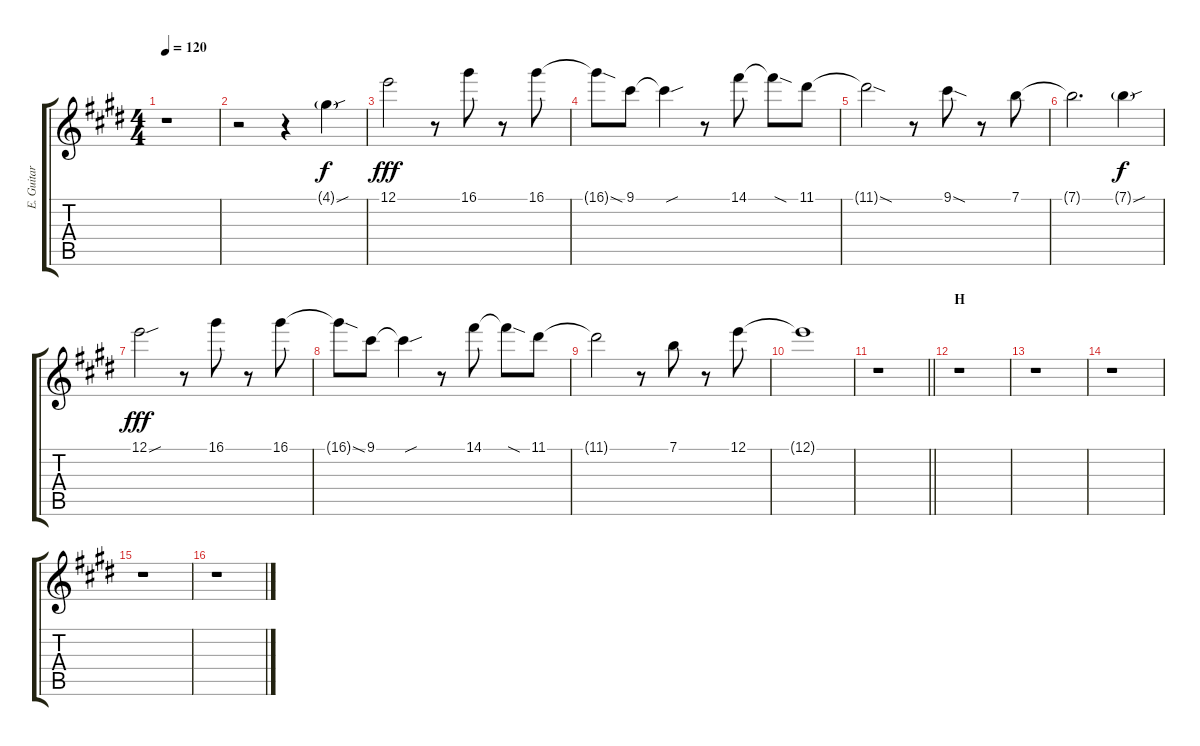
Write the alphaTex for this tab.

\track ("E. Guitar III" "E. Guitar ") {instrument overdrivenguitar}
\staff {score tabs}
\tuning (E4 B3 G3 D3 A2 E2) {hide}
\ts (4 4)
\tempo 120
\clef g2
\ks e
r.1{dy f} |
r.2 r.4 4.1{sou g}.4 |
12.1.2{dy fff} r.8 16.1.8 r.8 16.1.8 |
16.1{sod t}.8 9.1.8 9.1{sou t}.4 r.8 14.1.8 14.1{sod t}.8 11.1.8 |
11.1{sod t}.2 r.8 9.1{sod}.8 r.8 7.1.8 |
7.1{t}.2{d} 7.1{sou g}.4{dy f} |
12.1{sou}.2{dy fff} r.8 16.1.8 r.8 16.1.8 |
16.1{sod t}.8 9.1.8 9.1{sou t}.4 r.8 14.1.8 14.1{sod t}.8 11.1.8 |
11.1{t}.2 r.8 7.1.8 r.8 12.1.8 |
12.1{t}.1 |
\barLineRight lightlight
r.1 |
\section ("" "H")
r.1 |
r.1 |
r.1 |
r.1 |
r.1
